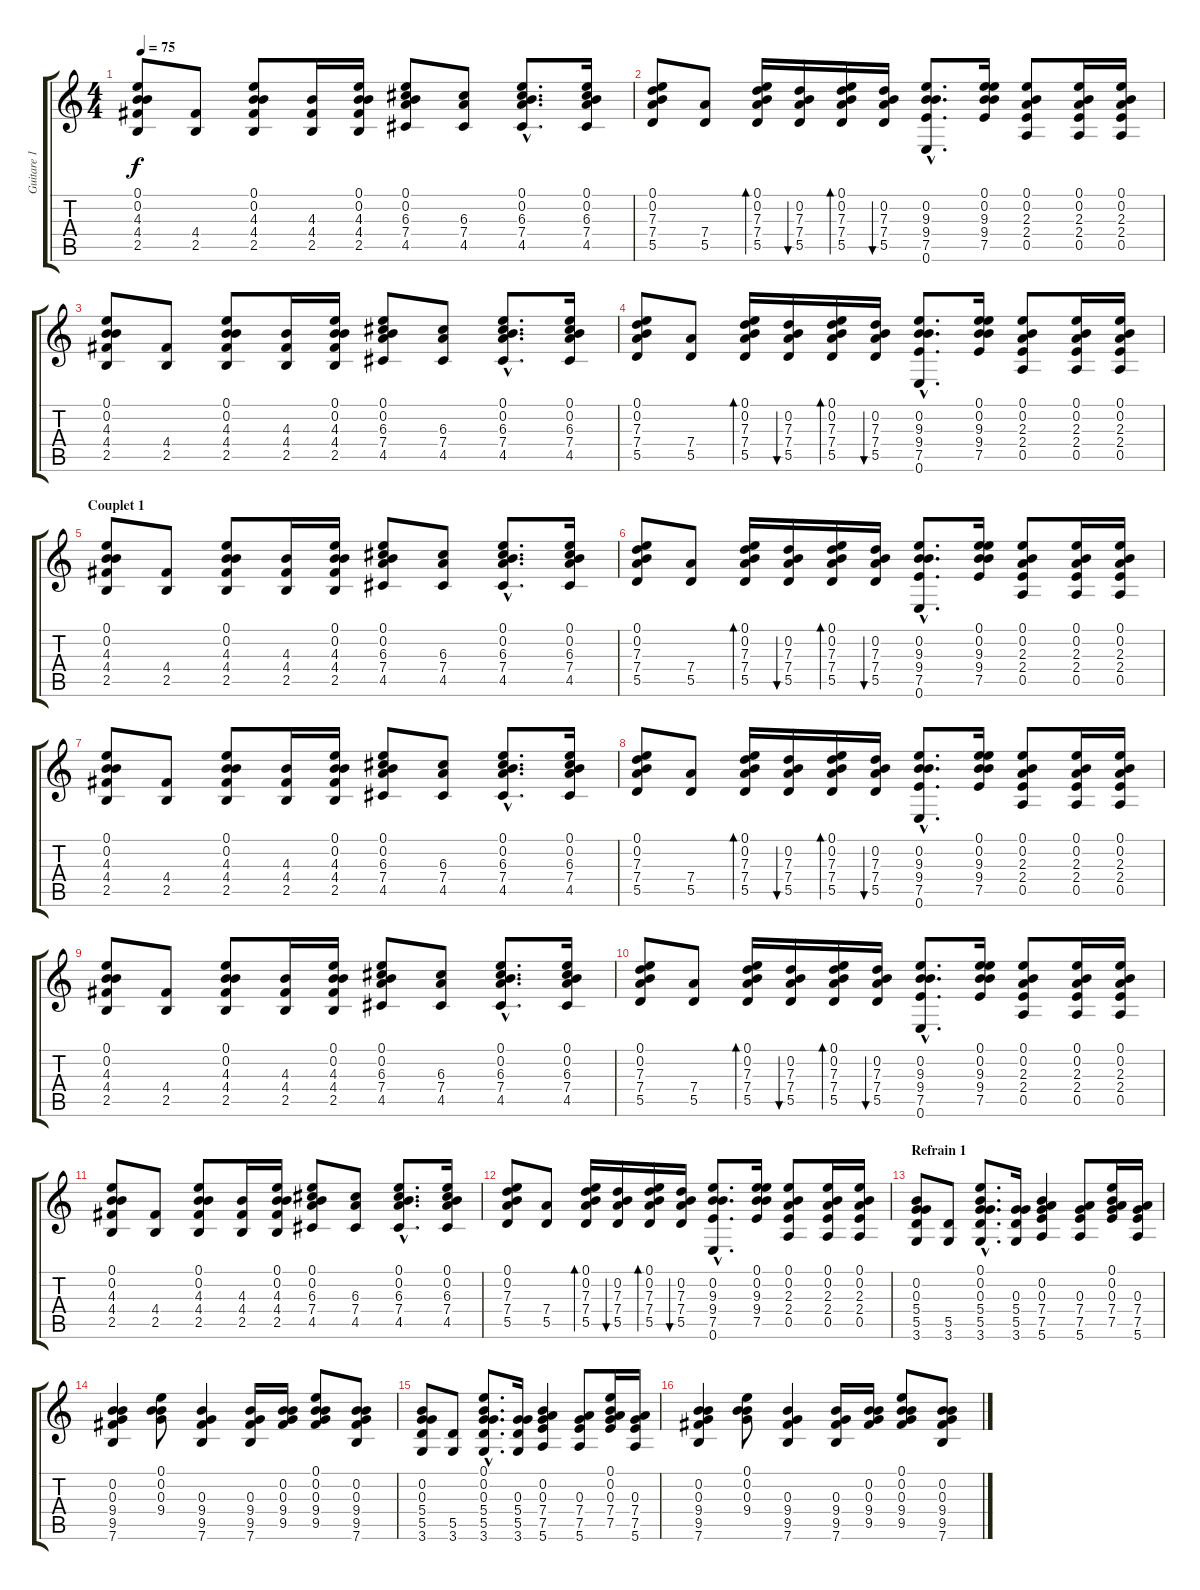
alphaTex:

\track ("Guitare 1" "Guitare 1") {instrument acousticguitarsteel}
\staff {score tabs}
\tuning (E4 B3 G3 D3 A2 E2) {hide}
\ts (4 4)
\tempo 75
\clef g2
\ks c
(0.1 0.2 4.3 4.4 2.5).8{dy f} (4.4 2.5).8 (0.1 0.2 4.3 4.4 2.5).8 (4.3 4.4 2.5).16 (0.1 0.2 4.3 4.4 2.5).16 (0.1 0.2 6.3 7.4 4.5).8 (6.3 7.4 4.5).8 (0.1{hac} 0.2{hac} 6.3{hac} 7.4{hac} 4.5{hac}).8{d} (0.1 0.2 6.3 7.4 4.5).16 |
(0.1 0.2 7.3 7.4 5.5).8 (7.4 5.5).8 (0.1 0.2 7.3 7.4 5.5).16{bd 30} (0.2 7.3 7.4 5.5).16{bu 30} (0.1 0.2 7.3 7.4 5.5).16{bd 30} (0.2 7.3 7.4 5.5).16{bu 30} (0.2{hac} 9.3{hac} 9.4{hac} 7.5{hac} 0.6{hac}).8{d} (0.1 0.2 9.3 9.4 7.5).16 (0.1 0.2 2.3 2.4 0.5).8 (0.1 0.2 2.3 2.4 0.5).16 (0.1 0.2 2.3 2.4 0.5).16 |
(0.1 0.2 4.3 4.4 2.5).8 (4.4 2.5).8 (0.1 0.2 4.3 4.4 2.5).8 (4.3 4.4 2.5).16 (0.1 0.2 4.3 4.4 2.5).16 (0.1 0.2 6.3 7.4 4.5).8 (6.3 7.4 4.5).8 (0.1{hac} 0.2{hac} 6.3{hac} 7.4{hac} 4.5{hac}).8{d} (0.1 0.2 6.3 7.4 4.5).16 |
(0.1 0.2 7.3 7.4 5.5).8 (7.4 5.5).8 (0.1 0.2 7.3 7.4 5.5).16{bd 30} (0.2 7.3 7.4 5.5).16{bu 30} (0.1 0.2 7.3 7.4 5.5).16{bd 30} (0.2 7.3 7.4 5.5).16{bu 30} (0.2{hac} 9.3{hac} 9.4{hac} 7.5{hac} 0.6{hac}).8{d} (0.1 0.2 9.3 9.4 7.5).16 (0.1 0.2 2.3 2.4 0.5).8 (0.1 0.2 2.3 2.4 0.5).16 (0.1 0.2 2.3 2.4 0.5).16 |
\section ("" "Couplet 1")
(0.1 0.2 4.3 4.4 2.5).8 (4.4 2.5).8 (0.1 0.2 4.3 4.4 2.5).8 (4.3 4.4 2.5).16 (0.1 0.2 4.3 4.4 2.5).16 (0.1 0.2 6.3 7.4 4.5).8 (6.3 7.4 4.5).8 (0.1{hac} 0.2{hac} 6.3{hac} 7.4{hac} 4.5{hac}).8{d} (0.1 0.2 6.3 7.4 4.5).16 |
(0.1 0.2 7.3 7.4 5.5).8 (7.4 5.5).8 (0.1 0.2 7.3 7.4 5.5).16{bd 30} (0.2 7.3 7.4 5.5).16{bu 30} (0.1 0.2 7.3 7.4 5.5).16{bd 30} (0.2 7.3 7.4 5.5).16{bu 30} (0.2{hac} 9.3{hac} 9.4{hac} 7.5{hac} 0.6{hac}).8{d} (0.1 0.2 9.3 9.4 7.5).16 (0.1 0.2 2.3 2.4 0.5).8 (0.1 0.2 2.3 2.4 0.5).16 (0.1 0.2 2.3 2.4 0.5).16 |
(0.1 0.2 4.3 4.4 2.5).8 (4.4 2.5).8 (0.1 0.2 4.3 4.4 2.5).8 (4.3 4.4 2.5).16 (0.1 0.2 4.3 4.4 2.5).16 (0.1 0.2 6.3 7.4 4.5).8 (6.3 7.4 4.5).8 (0.1{hac} 0.2{hac} 6.3{hac} 7.4{hac} 4.5{hac}).8{d} (0.1 0.2 6.3 7.4 4.5).16 |
(0.1 0.2 7.3 7.4 5.5).8 (7.4 5.5).8 (0.1 0.2 7.3 7.4 5.5).16{bd 30} (0.2 7.3 7.4 5.5).16{bu 30} (0.1 0.2 7.3 7.4 5.5).16{bd 30} (0.2 7.3 7.4 5.5).16{bu 30} (0.2{hac} 9.3{hac} 9.4{hac} 7.5{hac} 0.6{hac}).8{d} (0.1 0.2 9.3 9.4 7.5).16 (0.1 0.2 2.3 2.4 0.5).8 (0.1 0.2 2.3 2.4 0.5).16 (0.1 0.2 2.3 2.4 0.5).16 |
(0.1 0.2 4.3 4.4 2.5).8 (4.4 2.5).8 (0.1 0.2 4.3 4.4 2.5).8 (4.3 4.4 2.5).16 (0.1 0.2 4.3 4.4 2.5).16 (0.1 0.2 6.3 7.4 4.5).8 (6.3 7.4 4.5).8 (0.1{hac} 0.2{hac} 6.3{hac} 7.4{hac} 4.5{hac}).8{d} (0.1 0.2 6.3 7.4 4.5).16 |
(0.1 0.2 7.3 7.4 5.5).8 (7.4 5.5).8 (0.1 0.2 7.3 7.4 5.5).16{bd 30} (0.2 7.3 7.4 5.5).16{bu 30} (0.1 0.2 7.3 7.4 5.5).16{bd 30} (0.2 7.3 7.4 5.5).16{bu 30} (0.2{hac} 9.3{hac} 9.4{hac} 7.5{hac} 0.6{hac}).8{d} (0.1 0.2 9.3 9.4 7.5).16 (0.1 0.2 2.3 2.4 0.5).8 (0.1 0.2 2.3 2.4 0.5).16 (0.1 0.2 2.3 2.4 0.5).16 |
(0.1 0.2 4.3 4.4 2.5).8 (4.4 2.5).8 (0.1 0.2 4.3 4.4 2.5).8 (4.3 4.4 2.5).16 (0.1 0.2 4.3 4.4 2.5).16 (0.1 0.2 6.3 7.4 4.5).8 (6.3 7.4 4.5).8 (0.1{hac} 0.2{hac} 6.3{hac} 7.4{hac} 4.5{hac}).8{d} (0.1 0.2 6.3 7.4 4.5).16 |
(0.1 0.2 7.3 7.4 5.5).8 (7.4 5.5).8 (0.1 0.2 7.3 7.4 5.5).16{bd 30} (0.2 7.3 7.4 5.5).16{bu 30} (0.1 0.2 7.3 7.4 5.5).16{bd 30} (0.2 7.3 7.4 5.5).16{bu 30} (0.2{hac} 9.3{hac} 9.4{hac} 7.5{hac} 0.6{hac}).8{d} (0.1 0.2 9.3 9.4 7.5).16 (0.1 0.2 2.3 2.4 0.5).8 (0.1 0.2 2.3 2.4 0.5).16 (0.1 0.2 2.3 2.4 0.5).16 |
\section ("" "Refrain 1")
(0.2 0.3 5.4 5.5 3.6).8 (5.5 3.6).8 (0.1{hac} 0.2{hac} 0.3{hac} 5.4{hac} 5.5{hac} 3.6{hac}).8{d} (0.3 5.4 5.5 3.6).16 (0.2 0.3 7.4 7.5 5.6).4 (0.3 7.4 7.5 5.6).8 (0.1 0.2 0.3 7.4 7.5).16 (0.3 7.4 7.5 5.6).16 |
(0.2 0.3 9.4 9.5 7.6).4 (0.1 0.2 0.3 9.4).8 (0.3 9.4 9.5 7.6).4 (0.3 9.4 9.5 7.6).16 (0.2 0.3 9.4 9.5).16 (0.1 0.2 0.3 9.4 9.5).8 (0.2 0.3 9.4 9.5 7.6).8 |
(0.2 0.3 5.4 5.5 3.6).8 (5.5 3.6).8 (0.1{hac} 0.2{hac} 0.3{hac} 5.4{hac} 5.5{hac} 3.6{hac}).8{d} (0.3 5.4 5.5 3.6).16 (0.2 0.3 7.4 7.5 5.6).4 (0.3 7.4 7.5 5.6).8 (0.1 0.2 0.3 7.4 7.5).16 (0.3 7.4 7.5 5.6).16 |
(0.2 0.3 9.4 9.5 7.6).4 (0.1 0.2 0.3 9.4).8 (0.3 9.4 9.5 7.6).4 (0.3 9.4 9.5 7.6).16 (0.2 0.3 9.4 9.5).16 (0.1 0.2 0.3 9.4 9.5).8 (0.2 0.3 9.4 9.5 7.6).8
